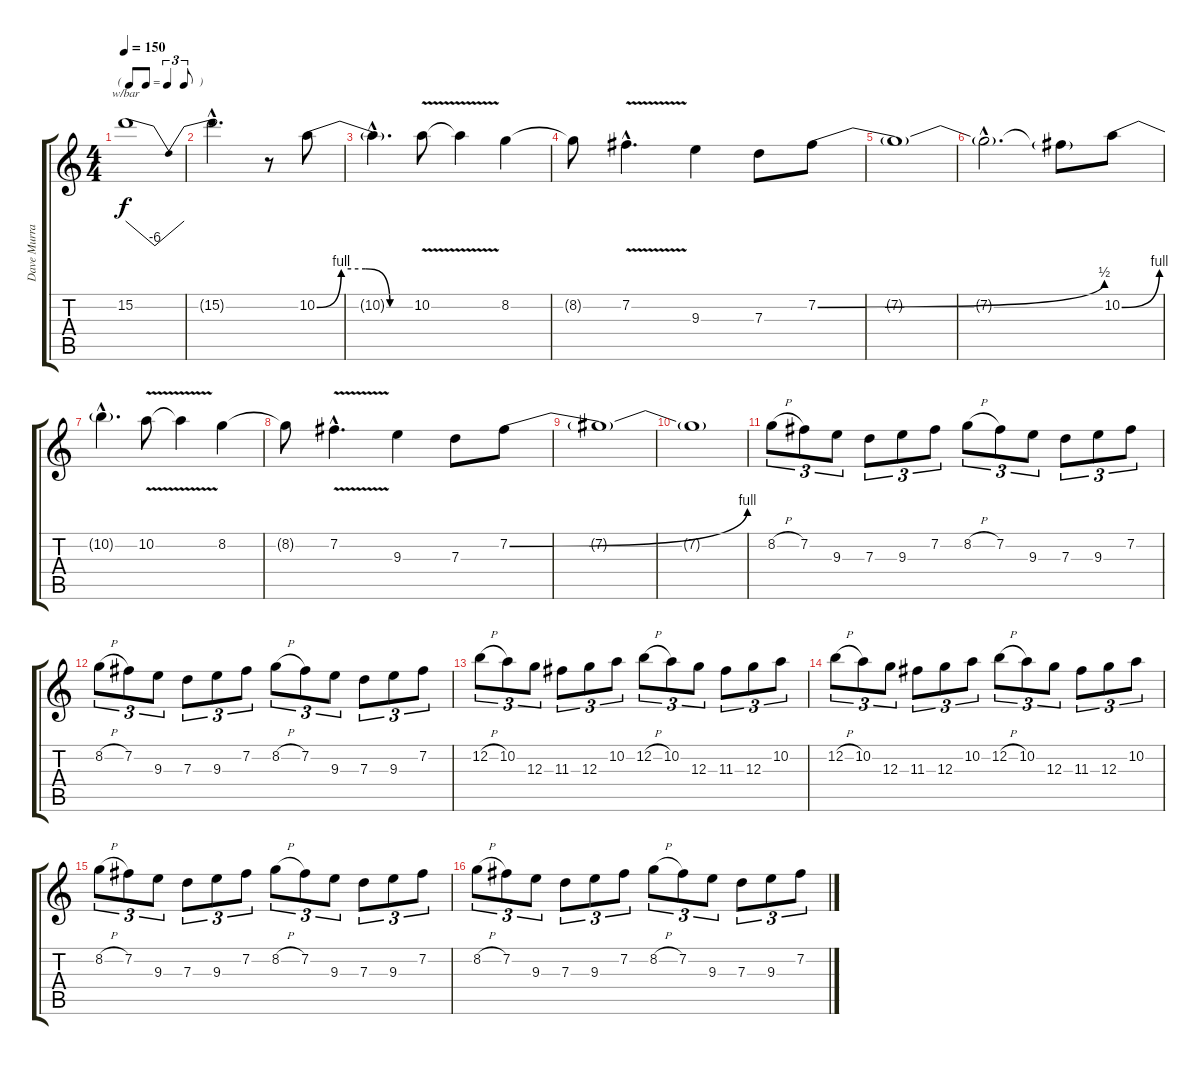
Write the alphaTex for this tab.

\track ("Dave Murray" "Dave Murra") {instrument overdrivenguitar}
\staff {score tabs}
\tuning (E4 B3 G3 D3 A2 E2) {hide}
\ts (4 4)
\tf triplet8th
\tempo 150
\clef g2
\ks c
15.2.1{tbe (dip default 0 0 30 -24 60 0) dy f} |
15.2{hac t}.2{d} r.8 10.2{be (custom 0 0 15 4 30 4 45 0 60 0)}.8 |
10.2{hac t}.4{d} 10.2{v}.8 10.2{t}.4 8.2.4 |
8.2{t}.8 7.2{v hac}.4{d} 9.3.4 7.3.8 7.2{be (bend 0 0 60 2)}.8 |
7.2{t}.1 |
7.2{hac t}.2{d} 7.2{t}.8 10.2{be (bend 0 0 60 4)}.8 |
10.2{hac t}.4{d} 10.2{v}.8 10.2{t}.4 8.2.4 |
8.2{t}.8 7.2{v hac}.4{d} 9.3.4 7.3.8 7.2{be (bend 0 0 60 4)}.8 |
7.2{t}.1 |
7.2{t}.1 |
8.2{h}.8{tu (3 2)} 7.2.8{tu (3 2)} 9.3.8{tu (3 2)} 7.3.8{tu (3 2)} 9.3.8{tu (3 2)} 7.2.8{tu (3 2)} 8.2{h}.8{tu (3 2)} 7.2.8{tu (3 2)} 9.3.8{tu (3 2)} 7.3.8{tu (3 2)} 9.3.8{tu (3 2)} 7.2.8{tu (3 2)} |
8.2{h}.8{tu (3 2)} 7.2.8{tu (3 2)} 9.3.8{tu (3 2)} 7.3.8{tu (3 2)} 9.3.8{tu (3 2)} 7.2.8{tu (3 2)} 8.2{h}.8{tu (3 2)} 7.2.8{tu (3 2)} 9.3.8{tu (3 2)} 7.3.8{tu (3 2)} 9.3.8{tu (3 2)} 7.2.8{tu (3 2)} |
12.2{h}.8{tu (3 2)} 10.2.8{tu (3 2)} 12.3.8{tu (3 2)} 11.3.8{tu (3 2)} 12.3.8{tu (3 2)} 10.2.8{tu (3 2)} 12.2{h}.8{tu (3 2)} 10.2.8{tu (3 2)} 12.3.8{tu (3 2)} 11.3.8{tu (3 2)} 12.3.8{tu (3 2)} 10.2.8{tu (3 2)} |
12.2{h}.8{tu (3 2)} 10.2.8{tu (3 2)} 12.3.8{tu (3 2)} 11.3.8{tu (3 2)} 12.3.8{tu (3 2)} 10.2.8{tu (3 2)} 12.2{h}.8{tu (3 2)} 10.2.8{tu (3 2)} 12.3.8{tu (3 2)} 11.3.8{tu (3 2)} 12.3.8{tu (3 2)} 10.2.8{tu (3 2)} |
8.2{h}.8{tu (3 2)} 7.2.8{tu (3 2)} 9.3.8{tu (3 2)} 7.3.8{tu (3 2)} 9.3.8{tu (3 2)} 7.2.8{tu (3 2)} 8.2{h}.8{tu (3 2)} 7.2.8{tu (3 2)} 9.3.8{tu (3 2)} 7.3.8{tu (3 2)} 9.3.8{tu (3 2)} 7.2.8{tu (3 2)} |
8.2{h}.8{tu (3 2)} 7.2.8{tu (3 2)} 9.3.8{tu (3 2)} 7.3.8{tu (3 2)} 9.3.8{tu (3 2)} 7.2.8{tu (3 2)} 8.2{h}.8{tu (3 2)} 7.2.8{tu (3 2)} 9.3.8{tu (3 2)} 7.3.8{tu (3 2)} 9.3.8{tu (3 2)} 7.2.8{tu (3 2)}
